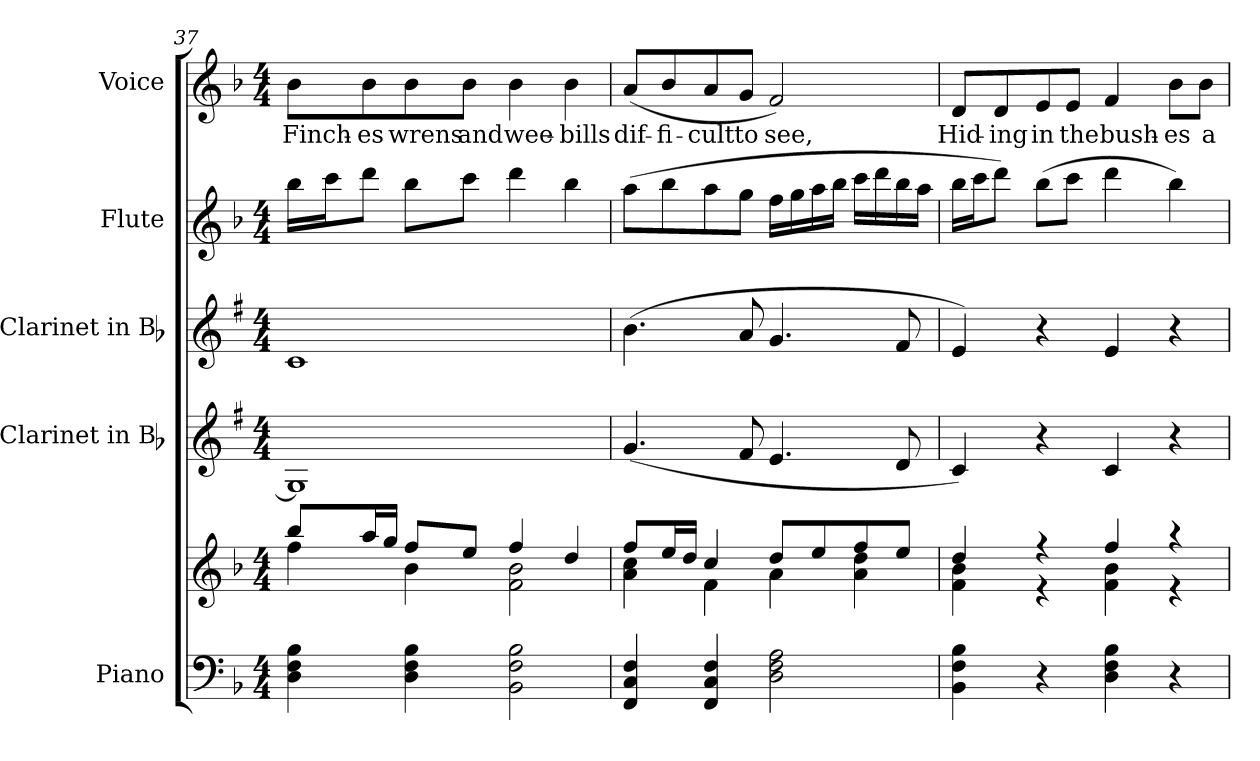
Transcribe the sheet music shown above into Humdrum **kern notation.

**kern	**kern	**kern	**kern	**kern	**kern	**text
*part5	*part5	*part4	*part3	*part2	*part1	*part1
*staff6	*staff5	*staff4	*staff3	*staff2	*staff1	*staff1
*I"Piano	*	*I"Clarinet in Bb	*I"Clarinet in Bb	*I"Flute	*I"Voice	*
*I'Pno.	*	*I'Cl.	*I'Cl.	*I'Fl.	*I'Voice	*
*clefF4	*clefG2	*clefG2	*clefG2	*clefG2	*clefG2	*
*	*	*ITrd1c2	*ITrd1c2	*	*	*
*k[b-]	*k[b-]	*k[b-]	*k[b-]	*k[b-]	*k[b-]	*
*F:	*F:	*F:	*F:	*F:	*F:	*
*M4/4	*M4/4	*M4/4	*M4/4	*M4/4	*M4/4	*
=37	=37	=37	=37	=37	=37	=37
*	*^	*	*	*	*	*
!	!	!	!	!	!	!	!LO:LY:b:color=#000000
4Di\ 4Fi 4B-i	8bb-i/L	4ffi\	1Fi]	1B-i	16bb-i\LL	8b-i\L	Finch-
.	.	.	.	.	16ccci\J	.	.
!	!	!	!	!	!	!	!LO:LY:b:color=#000000
.	16aai/L	.	.	.	8dddi\J	8b-i\	-es
.	16ggi/JJ	.	.	.	.	.	.
!	!	!	!	!	!	!	!LO:LY:b:color=#000000
4Di\ 4Fi 4B-i	8ffi/L	4b-i\	.	.	8bb-i\L	8b-i\	wrens
!	!	!	!	!	!	!	!LO:LY:b:color=#000000
.	8eei/J	.	.	.	8ccci\J	8b-i\J	and
!	!	!	!	!	!	!	!LO:LY:b:color=#000000
2BB-i\ 2Fi 2B-i	4ffi/	2fi\ 2b-i	.	.	4dddi\	4b-i\	wee-
!	!	!	!	!	!	!	!LO:LY:b:color=#000000
.	4ddi/	.	.	.	4bb-i\	4b-i\	-bills
=38	=38	=38	=38	=38	=38	=38	=38
!	!	!	!	!	!	!	!LO:LY:b:color=#000000
4FFi/ 4Ci 4Fi	8ffi/L	4ai\ 4cci	(4.fi/	(4.ai\	(8aai\L	(8ai/L	dif-
!	!	!	!	!	!	!	!LO:LY:b:color=#000000
.	16eei/L	.	.	.	8bb-i\	8b-i/	-fi-
.	16ddi/JJ	.	.	.	.	.	.
!	!	!	!	!	!	!	!LO:LY:b:color=#000000
4FFi/ 4Ci 4Fi	4cci/	4fi\	.	.	8aai\	8ai/	-cult
!	!	!	!	!	!	!	!LO:LY:b:color=#000000
.	.	.	8ei/	8gi/	8ggi\J	8gi/J	to
!	!	!	!	!	!	!	!LO:LY:b:color=#000000
2Di\ 2Fi 2Ai	8ddi/L	4ai\	4.di/	4.fi/	16ffi\LL	2fi/)	see,
.	.	.	.	.	16ggi\	.	.
.	8eei/	.	.	.	16aai\	.	.
.	.	.	.	.	16bb-i\JJ	.	.
.	8ffi/	4ai\ 4ddi	.	.	16ccci\LL	.	.
.	.	.	.	.	16dddi\	.	.
.	8eei/J	.	8ci/	8ei/	16bb-i\	.	.
.	.	.	.	.	16aai\JJ	.	.
=39	=39	=39	=39	=39	=39	=39	=39
!	!	!	!	!	!	!	!LO:LY:b:color=#000000
4BB-i\ 4Fi 4B-i	4ddi/	4fi\ 4b-i	4B-i/)	4di/)	16bb-i\LL	8di/L	Hid-
.	.	.	.	.	16ccci\J	.	.
!	!	!	!	!	!	!	!LO:LY:b:color=#000000
.	.	.	.	.	8dddi\J)	8di/	-ing
!	!	!	!	!	!	!	!LO:LY:b:color=#000000
4r	4r	4r	4r	4r	(8bb-i\L	8ei/	in
!	!	!	!	!	!	!	!LO:LY:b:color=#000000
.	.	.	.	.	8ccci\J	8ei/J	the
!	!	!	!	!	!	!	!LO:LY:b:color=#000000
4Di\ 4Fi 4B-i	4ffi/	4fi\ 4b-i	4B-i/	4di/	4dddi\	4fi/	bush-
!	!	!	!	!	!	!	!LO:LY:b:color=#000000
4r	4r	4r	4r	4r	4bb-i\)	8b-i\L	-es
!	!	!	!	!	!	!	!LO:LY:b:color=#000000
.	.	.	.	.	.	8b-i\J	a-
*	*v	*v	*	*	*	*	*
=	=	=	=	=	=	=
*-	*-	*-	*-	*-	*-	*-
